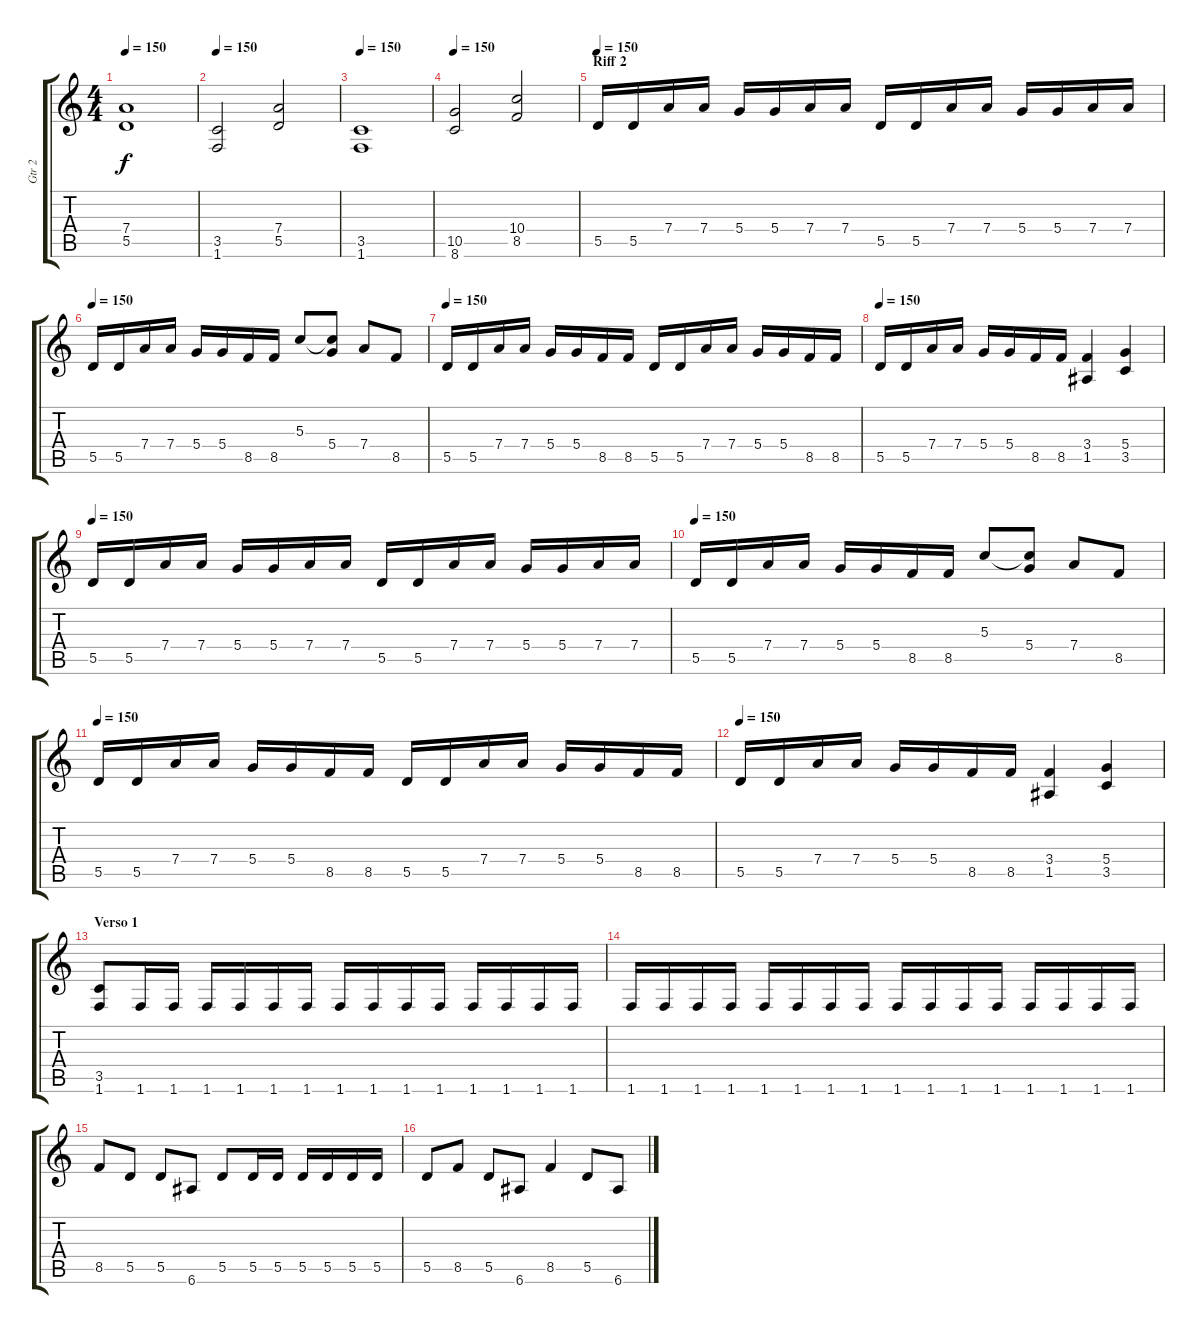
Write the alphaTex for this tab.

\track ("Gtr 2" "Gtr 2") {instrument distortionguitar}
\staff {score tabs}
\tuning (E4 B3 G3 D3 A2 E2) {hide}
\ts (4 4)
\tempo 150
\clef g2
\ks c
(7.4 5.5).1{dy f} |
\tempo 150
(3.5 1.6).2 (7.4 5.5).2 |
\tempo 150
(3.5 1.6).1 |
\tempo 150
(10.5 8.6).2 (10.4 8.5).2 |
\section ("" "Riff 2")
\tempo 150
5.5.16 5.5.16 7.4.16 7.4.16 5.4.16 5.4.16 7.4.16 7.4.16 5.5.16 5.5.16 7.4.16 7.4.16 5.4.16 5.4.16 7.4.16 7.4.16 |
\tempo 150
5.5.16 5.5.16 7.4.16 7.4.16 5.4.16 5.4.16 8.5.16 8.5.16 5.3.8 (5.3{t} 5.4).8 7.4.8 8.5.8 |
\tempo 150
5.5.16 5.5.16 7.4.16 7.4.16 5.4.16 5.4.16 8.5.16 8.5.16 5.5.16 5.5.16 7.4.16 7.4.16 5.4.16 5.4.16 8.5.16 8.5.16 |
\tempo 150
5.5.16 5.5.16 7.4.16 7.4.16 5.4.16 5.4.16 8.5.16 8.5.16 (3.4 1.5).4 (5.4 3.5).4 |
\tempo 150
5.5.16 5.5.16 7.4.16 7.4.16 5.4.16 5.4.16 7.4.16 7.4.16 5.5.16 5.5.16 7.4.16 7.4.16 5.4.16 5.4.16 7.4.16 7.4.16 |
\tempo 150
5.5.16 5.5.16 7.4.16 7.4.16 5.4.16 5.4.16 8.5.16 8.5.16 5.3.8 (5.3{t} 5.4).8 7.4.8 8.5.8 |
\tempo 150
5.5.16 5.5.16 7.4.16 7.4.16 5.4.16 5.4.16 8.5.16 8.5.16 5.5.16 5.5.16 7.4.16 7.4.16 5.4.16 5.4.16 8.5.16 8.5.16 |
\tempo 150
5.5.16 5.5.16 7.4.16 7.4.16 5.4.16 5.4.16 8.5.16 8.5.16 (3.4 1.5).4 (5.4 3.5).4 |
\section ("" "Verso 1")
(3.5 1.6).8 1.6.16 1.6.16 1.6.16 1.6.16 1.6.16 1.6.16 1.6.16 1.6.16 1.6.16 1.6.16 1.6.16 1.6.16 1.6.16 1.6.16 |
1.6.16 1.6.16 1.6.16 1.6.16 1.6.16 1.6.16 1.6.16 1.6.16 1.6.16 1.6.16 1.6.16 1.6.16 1.6.16 1.6.16 1.6.16 1.6.16 |
8.5.8 5.5.8 5.5.8 6.6.8 5.5.8 5.5.16 5.5.16 5.5.16 5.5.16 5.5.16 5.5.16 |
5.5.8 8.5.8 5.5.8 6.6.8 8.5.4 5.5.8 6.6.8
